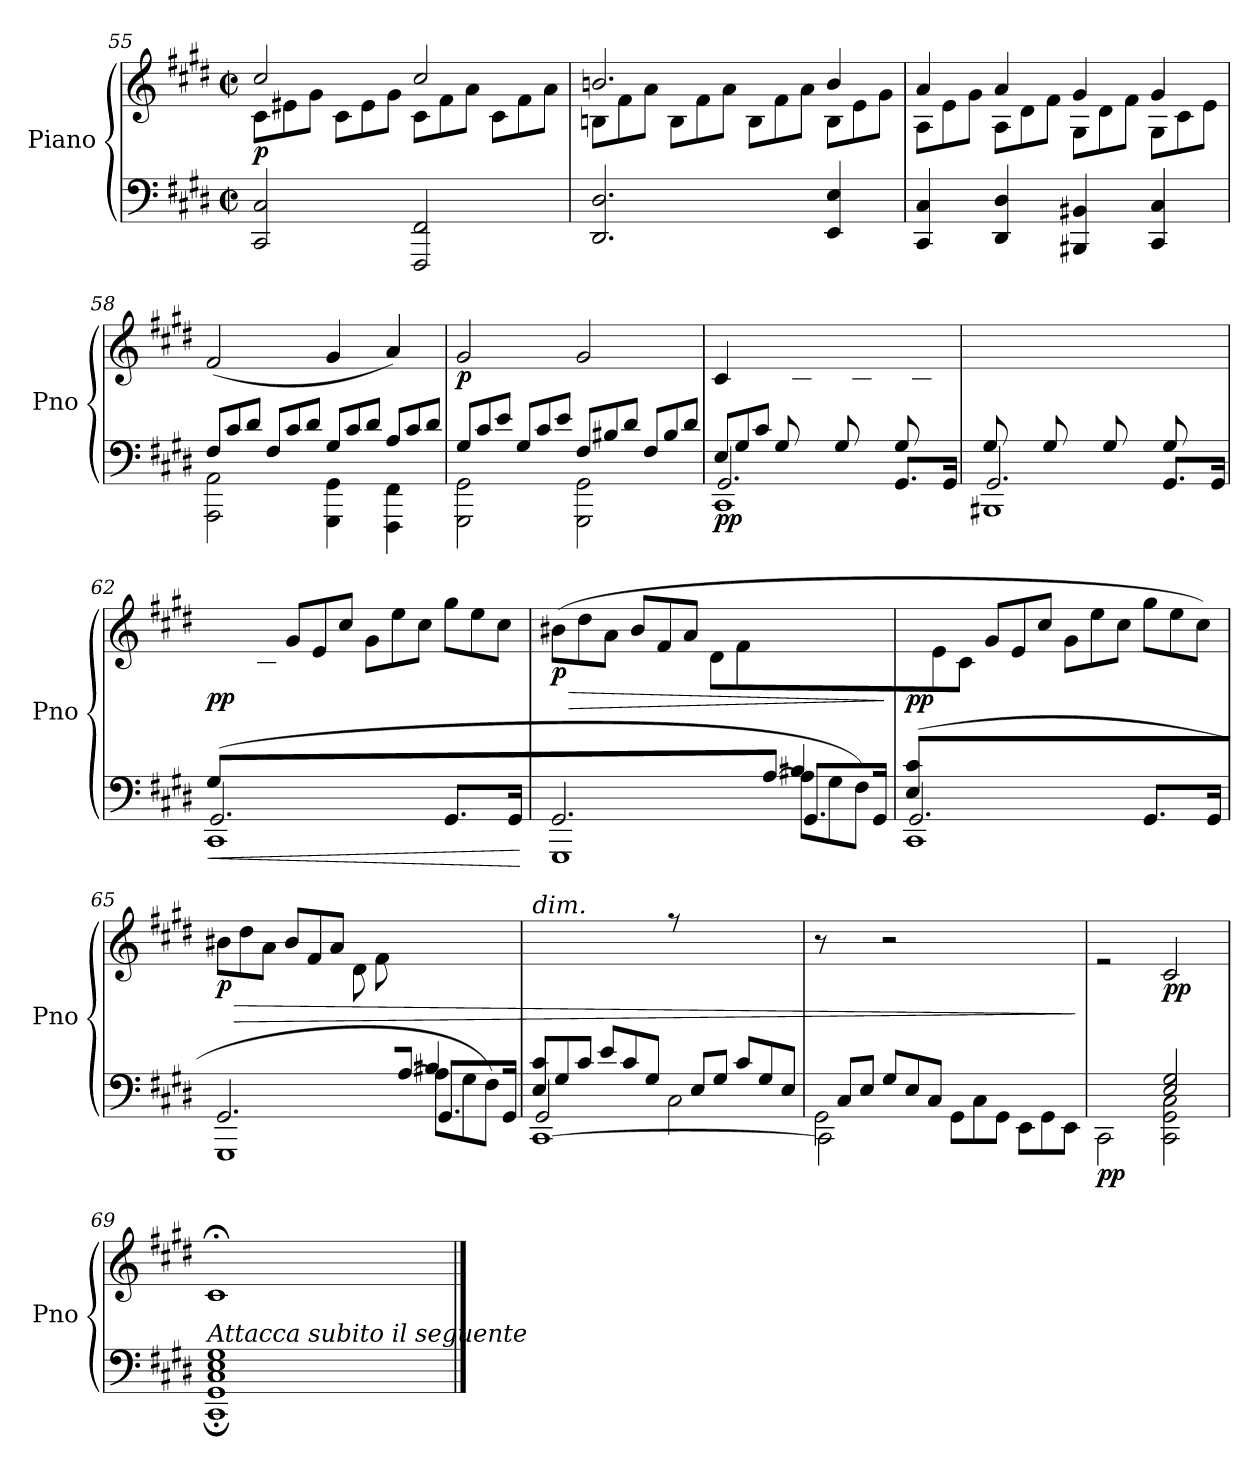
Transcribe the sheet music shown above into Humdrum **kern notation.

**kern	**kern	**dynam
*part1	*part1	*part1
*staff2	*staff1	*staff1/2
*I"Piano	*	*
*I'Pno	*	*
!!LO:PB:g=z
*clefF4	*clefG2	*
*k[f#c#g#d#]	*k[f#c#g#d#]	*
*M4/4	*M4/4	*
*met(c|)	*met(c|)	*
=55	=55	=55
*	*^	*
*	*	*Xtuplet	*
!	!	!	!LO:DY:b
2CC#/ 2C#/	2cc#/	12c#\L	p
.	.	12e#X\	.
.	.	12g#\J	.
.	.	12c#\L	.
.	.	12e#\	.
.	.	12g#\J	.
2FFF#/ 2FF#/	2cc#/	12c#\L	.
.	.	12f#\	.
.	.	12a\J	.
.	.	12c#\L	.
.	.	12f#\	.
.	.	12a\J	.
=56	=56	=56	=56
2.DD#/ 2.D#/	2.bn/	12Bn\L	.
.	.	12f#\	.
.	.	12a\J	.
.	.	12B\L	.
.	.	12f#\	.
.	.	12a\J	.
.	.	12B\L	.
.	.	12f#\	.
.	.	12a\J	.
4EE/ 4E/	4b/	12B\L	.
.	.	12e\	.
.	.	12g#\J	.
=57	=57	=57	=57
4CC#/ 4C#/	4a/	12A\L	.
.	.	12e\	.
.	.	12g#\J	.
4DD#/ 4D#/	4a/	12A\L	.
.	.	12d#\	.
.	.	12f#\J	.
4BBB#X/ 4BB#X/	4g#/	12G#\L	.
.	.	12d#\	.
.	.	12f#\J	.
4CC#/ 4C#/	4g#/	12G#\L	.
.	.	12c#\	.
.	.	12e\J	.
*	*v	*v	*
=58	=58	=58
*Xtuplet	*	*
*^	*^	*
!	!	!LO:TX:a:i:t=cresc.	!	!
*	*	*v	*v	*
12F#/L	2AAA\ 2AA\	(2f#/	.
12c#/	.	.	.
12d#/J	.	.	.
12F#/L	.	.	.
12c#/	.	.	.
12d#/J	.	.	.
12G#/L	4GGG#\ 4GG#\	4g#/	.
12c#/	.	.	.
12d#/J	.	.	.
12A/L	4FFF#\ 4FF#\	4a/)	.
12c#/	.	.	.
12d#/J	.	.	.
!!LO:LB:g=z
=59	=59	=59	=59
!	!	!	!LO:DY:b
12G#/L	2GGG#\ 2GG#\	2g#/	p
12c#/	.	.	.
12e/J	.	.	.
12G#/L	.	.	.
12c#/	.	.	.
12e/J	.	.	.
12F#/L	2GGG#\ 2GG#\	2g#/	.
12B#X/	.	.	.
12d#/J	.	.	.
12F#/L	.	.	.
12B#/	.	.	.
12d#/J	.	.	.
=60	=60	=60	=60
*	*^	*^	*
!	!	!	!	!	!LO:DY:b=2
12E/L	2.GG#/	1CC#	3ryy	4c#/	pp
12G#/	.	.	.	.	.
12c#/J	.	.	.	.	.
12G#/L	.	.	.	2.ryy	.
6ryy	.	.	12c#/	.	.
.	.	.	12e/J	.	.
12G#/L	.	.	12ryy	.	.
6ryy	.	.	12c#/	.	.
.	.	.	12e/J	.	.
12G#/L	8.GG#/L	.	12ryy	.	.
6ryy	.	.	12c#/	.	.
.	.	.	12e/J	.	.
.	16GG#/Jk	.	.	.	.
*	*	*	*v	*v	*
=61	=61	=61	=61	=61
12G#/L	2.GG#/	1BBB#X	12ryy	.
6ryy	.	.	12d#/	.
.	.	.	12f#/J	.
12G#/L	.	.	12ryy	.
6ryy	.	.	12d#/	.
.	.	.	12f#/J	.
12G#/L	.	.	12ryy	.
6ryy	.	.	12d#/	.
.	.	.	12f#/J	.
12G#/L	8.GG#/L	.	12ryy	.
6ryy	.	.	12d#/	.
.	.	.	12f#/J	.
.	16GG#/Jk	.	.	.
=62	=62	=62	=62	=62
!	!	!	!	!LO:HP:b=2
!	!	!	!	!LO:DY:n=1:b
(12G#/L	2.GG#/	1CC#	12ryy	< pp
12%11ryy	.	.	12en\	.
.	.	.	12c#\J	.
.	.	.	12g#/L	.
.	.	.	12e/	.
.	.	.	12cc#/J	.
.	.	.	12g#\L	.
.	.	.	12ee\	.
.	.	.	12cc#\J	.
.	8.GG#/L	.	12gg#\L	.
.	.	.	12ee\	.
.	.	.	12cc#\J)	.
.	16GG#/Jk	.	.	.
*v	*v	*v	*	*
.	.	[
!!LO:LB:g=z
=63	=63	=63
*^	*	*
*	*^	*	*
*	*	*^	*	*
!	!	!	!	!	!LO:HP:b
!	!	!	!	!	!LO:DY:n=1:b
3%2ryy	2.ryy	2.GG#/	1GGG#	(12b#X\L	> p
.	.	.	.	12dd#\	.
.	.	.	.	12a\J	.
.	.	.	.	12b#/L	.
.	.	.	.	12f#/	.
.	.	.	.	12a/J	.
.	.	.	.	12d#\L	.
.	.	.	.	12f#\	.
[12A/J	.	.	.	3ryy	.
12A\L]	4B#X/	8.GG#/L	.	.	.
12G#\	.	.	.	.	.
12F#\J)	.	.	.	.	.
.	.	16GG#/Jk	.	.	.
*v	*v	*v	*v	*	*
.	.	]
=64	=64	=64
*^	*	*
*	*^	*	*
!	!	!	!	!LO:DY:b
(12E/ 12c#/L	2.GG#/	1CC#	12ryy	pp
12%11ryy	.	.	12e\	.
.	.	.	12c#\J	.
.	.	.	12g#/L	.
.	.	.	12e/	.
.	.	.	12cc#/J	.
.	.	.	12g#\L	.
.	.	.	12ee\	.
.	.	.	12cc#\J	.
.	8.GG#/L	.	12gg#\L	.
.	.	.	12ee\	.
.	.	.	12cc#\J)	.
.	16GG#/Jk	.	.	.
=65	=65	=65	=65	=65
*	*	*^	*	*
!	!	!	!	!	!LO:HP:b
!	!	!	!	!	!LO:DY:n=1:b
3%2ryy	2.ryy	2.GG#/	1GGG#	(12b#X\L	> p
.	.	.	.	12dd#\	.
.	.	.	.	12a\J	.
.	.	.	.	12b#/L	.
.	.	.	.	12f#/	.
.	.	.	.	12a/J	.
.	.	.	.	12d#\L	.
.	.	.	.	12f#\	.
[12A/J	.	.	.	3ryy	.
12A\L]	4B#X/	8.GG#/L	.	.	.
12G#\	.	.	.	.	.
12F#\J)	.	.	.	.	.
.	.	16GG#/Jk	.	.	.
*	*	*v	*v	*	*
!!LO:LB:g=z
=66	=66	=66	=66	=66
!	!	!	!LO:TX:a:i:t=dim.	!
12E/ 12c#/L	2GG#/	[1CC#	2ryy	.
12G#/	.	.	.	.
12c#/J	.	.	.	.
12e/L	.	.	.	.
12c#/	.	.	.	.
12G#/J	.	.	.	.
12ryy	2C#\	.	12rff	.
12E/L	.	.	12%5ryy	.
12G#/J	.	.	.	.
12c#/L	.	.	.	.
12G#/	.	.	.	.
12E/J	.	.	.	.
=67	=67	=67	=67	=67
12ryy	2GG#\	2CC#\]	12r	.
12C#/L	.	.	12%5ryy	.
12E/J	.	.	.	.
12G#/L	.	.	.	.
12E/	.	.	.	.
12C#/J	.	.	.	.
2ryy	12GG#\L	2ryy	2r	.
.	12C#\	.	.	.
.	12GG#\J	.	.	.
.	12EE\L	.	.	.
.	12GG#\	.	.	.
.	12EE\J	.	.	.
*v	*v	*v	*	*
.	.	]
=68	=68	=68
*^	*	*
!	!	!	!LO:DY:b=2
2ryy	2CC#\	2re	pp
!	!	!	!LO:DY:b
2E/ 2G#/	2CC#\ 2GG#\ 2C#\	2c#/	pp
=69	=69	=69	=69
!LO:TX:a:i:t=Attacca subito il seguente	!	!	!
1E 1G#	1CC#; 1GG#; 1C#;	1c#;<	.
*v	*v	*	*
==	==	==
*-	*-	*-
